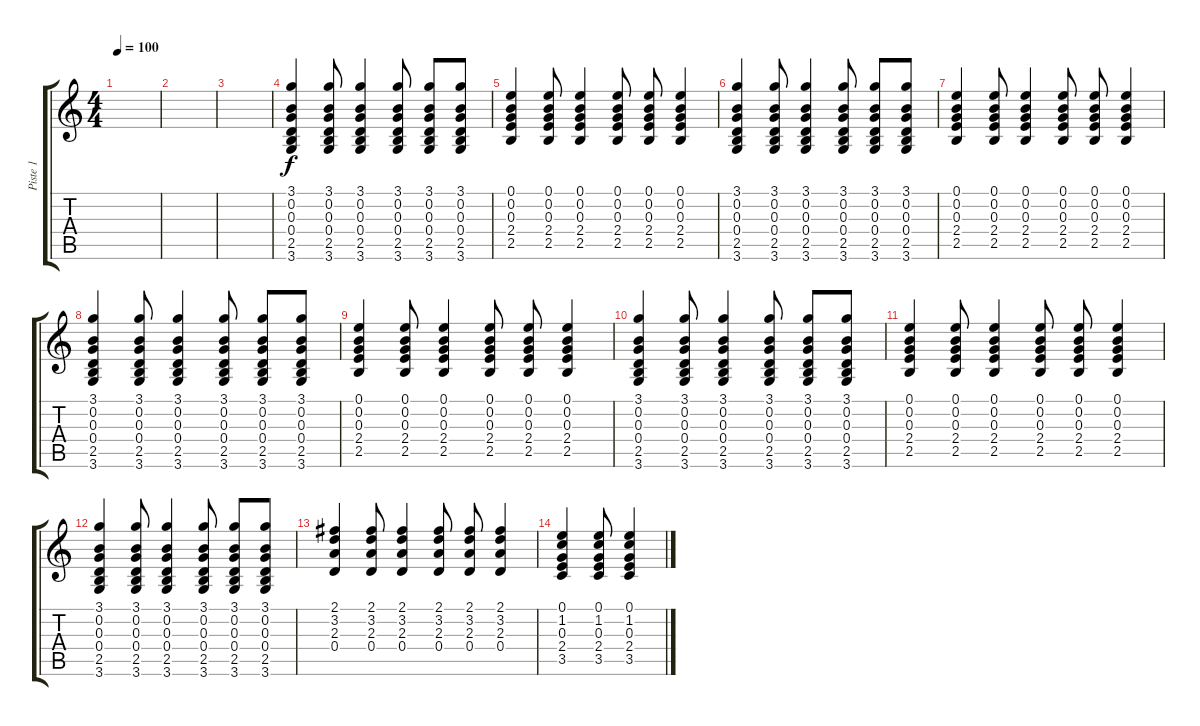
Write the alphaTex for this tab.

\track ("Piste 1" "Piste 1") {instrument acousticguitarsteel}
\staff {score tabs}
\tuning (E4 B3 G3 D3 A2 E2) {hide}
\ts (4 4)
\tempo 100
\clef g2
\ks c
|
|
|
(3.1 0.2 0.3 0.4 2.5 3.6).4 (3.1 0.2 0.3 0.4 2.5 3.6).8 (3.1 0.2 0.3 0.4 2.5 3.6).4 (3.1 0.2 0.3 0.4 2.5 3.6).8 (3.1 0.2 0.3 0.4 2.5 3.6).8 (3.1 0.2 0.3 0.4 2.5 3.6).8 |
(0.1 0.2 0.3 2.4 2.5).4 (0.1 0.2 0.3 2.4 2.5).8 (0.1 0.2 0.3 2.4 2.5).4 (0.1 0.2 0.3 2.4 2.5).8 (0.1 0.2 0.3 2.4 2.5).8 (0.1 0.2 0.3 2.4 2.5).4 |
(3.1 0.2 0.3 0.4 2.5 3.6).4 (3.1 0.2 0.3 0.4 2.5 3.6).8 (3.1 0.2 0.3 0.4 2.5 3.6).4 (3.1 0.2 0.3 0.4 2.5 3.6).8 (3.1 0.2 0.3 0.4 2.5 3.6).8 (3.1 0.2 0.3 0.4 2.5 3.6).8 |
(0.1 0.2 0.3 2.4 2.5).4 (0.1 0.2 0.3 2.4 2.5).8 (0.1 0.2 0.3 2.4 2.5).4 (0.1 0.2 0.3 2.4 2.5).8 (0.1 0.2 0.3 2.4 2.5).8 (0.1 0.2 0.3 2.4 2.5).4 |
(3.1 0.2 0.3 0.4 2.5 3.6).4 (3.1 0.2 0.3 0.4 2.5 3.6).8 (3.1 0.2 0.3 0.4 2.5 3.6).4 (3.1 0.2 0.3 0.4 2.5 3.6).8 (3.1 0.2 0.3 0.4 2.5 3.6).8 (3.1 0.2 0.3 0.4 2.5 3.6).8 |
(0.1 0.2 0.3 2.4 2.5).4 (0.1 0.2 0.3 2.4 2.5).8 (0.1 0.2 0.3 2.4 2.5).4 (0.1 0.2 0.3 2.4 2.5).8 (0.1 0.2 0.3 2.4 2.5).8 (0.1 0.2 0.3 2.4 2.5).4 |
(3.1 0.2 0.3 0.4 2.5 3.6).4 (3.1 0.2 0.3 0.4 2.5 3.6).8 (3.1 0.2 0.3 0.4 2.5 3.6).4 (3.1 0.2 0.3 0.4 2.5 3.6).8 (3.1 0.2 0.3 0.4 2.5 3.6).8 (3.1 0.2 0.3 0.4 2.5 3.6).8 |
(0.1 0.2 0.3 2.4 2.5).4 (0.1 0.2 0.3 2.4 2.5).8 (0.1 0.2 0.3 2.4 2.5).4 (0.1 0.2 0.3 2.4 2.5).8 (0.1 0.2 0.3 2.4 2.5).8 (0.1 0.2 0.3 2.4 2.5).4 |
(3.1 0.2 0.3 0.4 2.5 3.6).4 (3.1 0.2 0.3 0.4 2.5 3.6).8 (3.1 0.2 0.3 0.4 2.5 3.6).4 (3.1 0.2 0.3 0.4 2.5 3.6).8 (3.1 0.2 0.3 0.4 2.5 3.6).8 (3.1 0.2 0.3 0.4 2.5 3.6).8 |
(2.1 3.2 2.3 0.4).4 (2.1 3.2 2.3 0.4).8 (2.1 3.2 2.3 0.4).4 (2.1 3.2 2.3 0.4).8 (2.1 3.2 2.3 0.4).8 (2.1 3.2 2.3 0.4).4 |
(0.1 1.2 0.3 2.4 3.5).4 (0.1 1.2 0.3 2.4 3.5).8 (0.1 1.2 0.3 2.4 3.5).4
